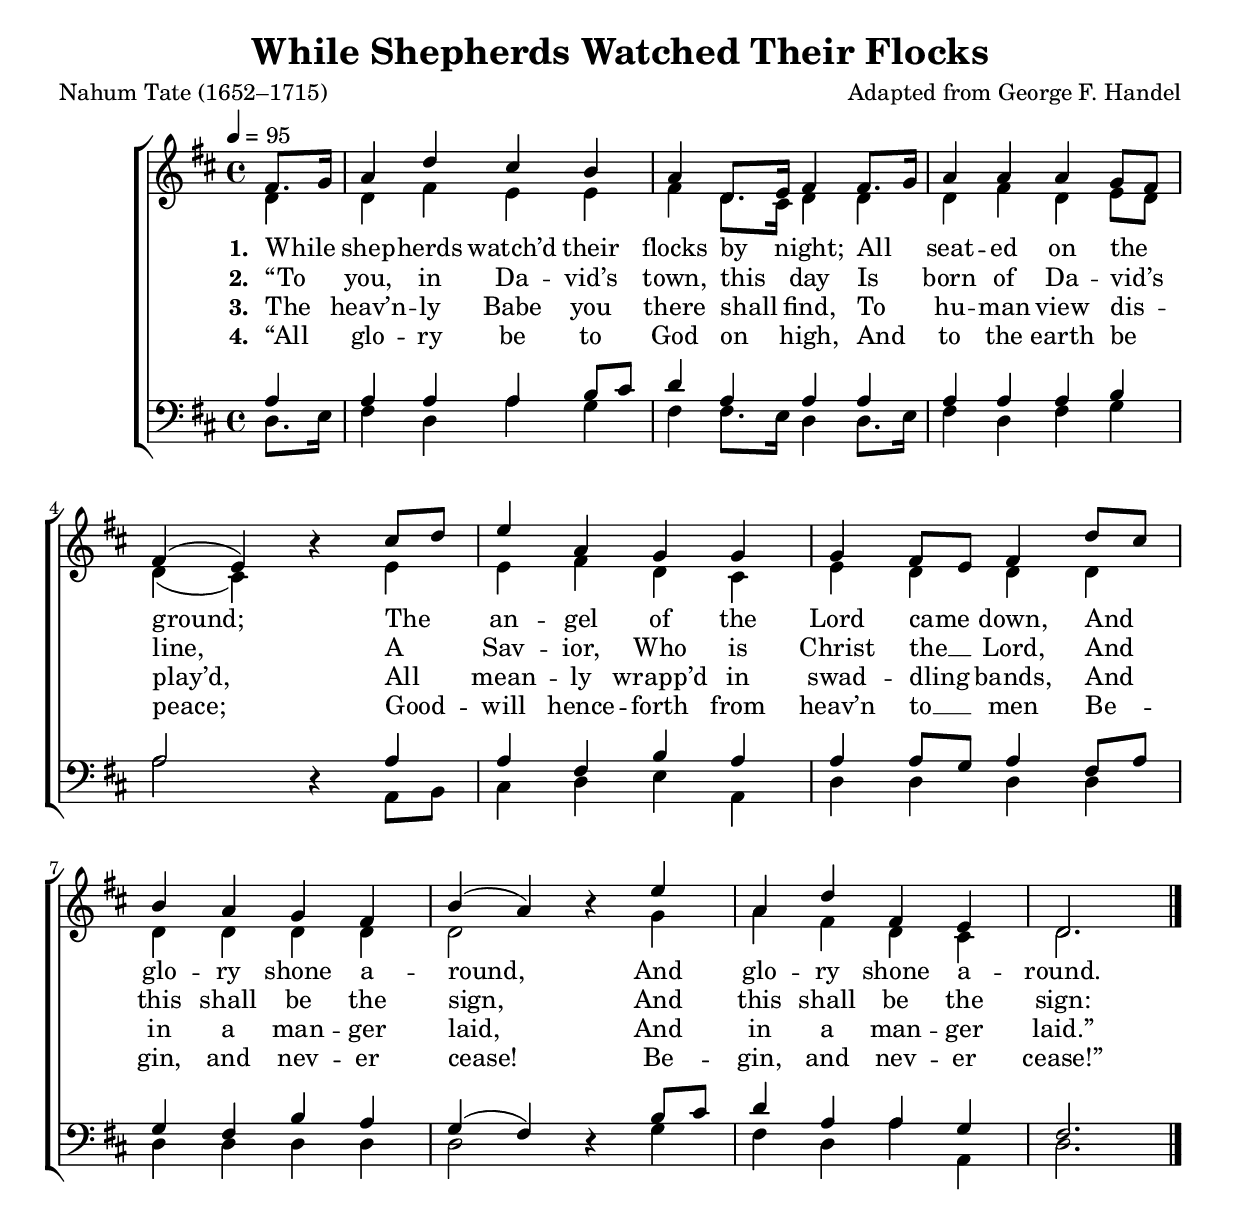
\version "2.14.2"
%\include "util.ly"
\header {
    title = "While Shepherds Watched Their Flocks"
    poet = "Nahum Tate (1652–1715)"
    composer = "Adapted from George F. Handel"
  }

global = {
    \key d \major
    \time 4/4
    \autoBeamOff
    \tempo 4 = 95
}

sopMusic = \relative c' {
  \partial 4 fis8.[ g16] |
  a4 d cis b |
  a d,8.[ e16] fis4 fis8.[ g16] |
  a4 a a g8[ fis] |
  
  fis4( e -) b' \rest cis8[ d] | 
  e4 a, g g |
  g fis8[ e] fis4 d'8[ cis] |
  
  b4 a g fis |
  b( a -) b \rest e |
  a, d fis, e |
  d2. \bar "|."
}

altoMusic = \relative c' {
  d4 |
  d4 fis e e |
  fis d8.[ cis16] d4 d |
  d fis d e8[ d] |
  
  d4( cis -) s e |
  e fis d cis |
  e d d d |
  
  d d d d |
  d2 s4 g |
  a fis d4 cis |
  d2. \bar "|."
}
altoWords = \lyricmode {
  \set stanza = #"1. "
  While shep -- herds watch’d their flocks by night;
    All seat -- ed on the ground;
  The an -- gel of the Lord came down,
    And glo -- ry shone a -- round,
    And glo -- ry shone a -- round.
}
altoWordsII = \lyricmode {
  \set stanza = #"2. "
  “To you, in Da -- vid’s town, this day
    Is born of Da -- vid’s line,
  A Sav -- ior, Who is Christ the __ Lord,
    And this shall be the sign,
    And this shall be the sign:
}
altoWordsIII = \lyricmode {
  \set stanza = #"3. "
  The heav’n -- ly Babe you there shall find,
    To hu -- man view dis -- play’d,
  All mean -- ly wrapp’d in swad -- dling bands,
    And in a man -- ger laid,
    And in a man -- ger laid.”
}
altoWordsIV = \lyricmode {
  \set stanza = #"4. "
  “All glo -- ry be to God on high,
    And to the earth be peace;
  Good -- will hence -- forth from heav’n to __ men
    Be -- gin, and nev -- er cease!
    Be -- gin, and nev -- er cease!”
}

tenorMusic = \relative c' {
  a4 |
  a a a b8[ cis] |
  d4 a a a |
  a a a b |
  
  a2 s4 a |
  a fis b a |
  a a8[ g] a4 fis8[ a] |
  
  g4 fis b a |
  g( fis-) s b8[ cis] |
  d4 a a g |
  fis2. \bar "|."
}

bassMusic = \relative c {
  d8.[ e16] |
  fis4 d a' g |
  fis fis8.[ e16] d4 d8.[ e16] |
  fis4 d fis g |
  
  a2 d,4\rest a8[ b] |
  cis4 d e a, |
  d d d d |
  
  d d d d |
  d2 d4\rest g4 |
  fis d a'4 a, |
  d2. \bar "|."
}

\score {
    <<
        \new ChoirStaff <<
            \new Staff = women <<
                \new Voice = "sopranos" { \voiceOne << \global \sopMusic >> }
                \new Voice = "altos" { \voiceTwo << \global \altoMusic >> }
            >>
            \new Lyrics = "altos"   \lyricsto "sopranos" \altoWords
            \new Lyrics = "altosII"   \lyricsto "sopranos" \altoWordsII
            \new Lyrics = "altosIII"  \lyricsto "sopranos" \altoWordsIII
            \new Lyrics = "altosIV"   \lyricsto "sopranos" \altoWordsIV
            \new Staff = men <<
                \clef bass
                \new Voice = "tenors" { \voiceOne << \global \tenorMusic >> }
                \new Voice = "basses" { \voiceTwo << \global \bassMusic >> }
            >>
        >>
    >>
    \layout { }
  
    \midi {
        \set Staff.midiInstrument = "flute" 
        \context { \Voice \remove "Dynamic_performer" }
    }
}

